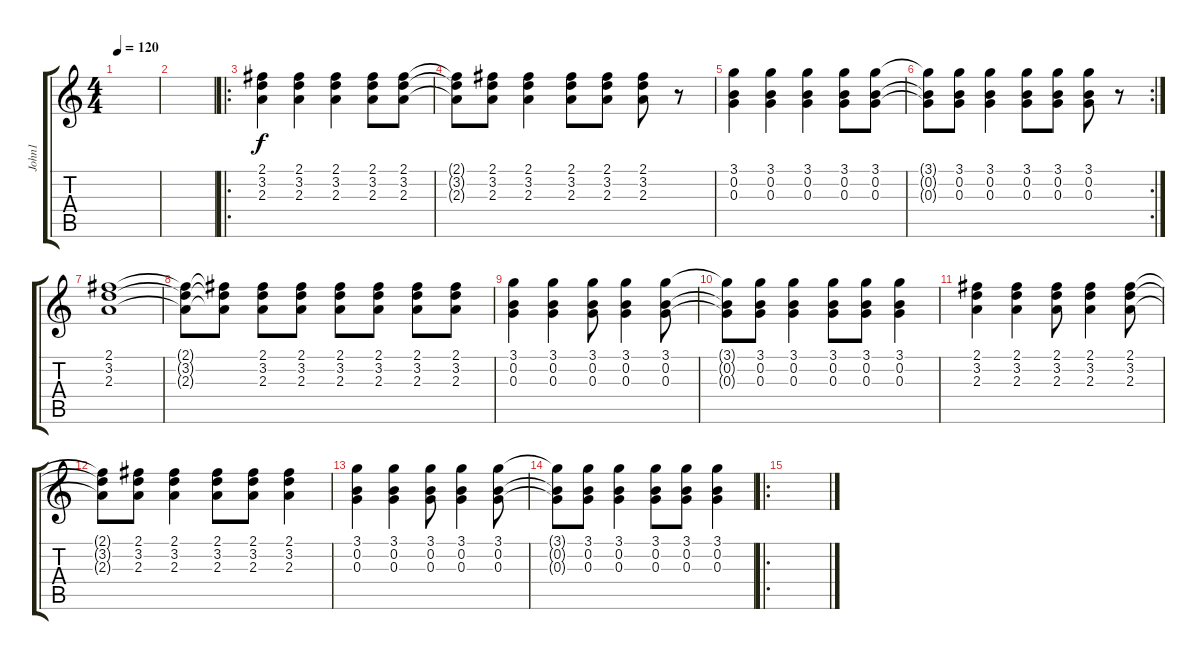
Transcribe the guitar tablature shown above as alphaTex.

\track ("John1" "John1") {instrument electricguitarclean}
\staff {score tabs}
\tuning (E4 B3 G3 D3 A2 E2) {hide}
\ts (4 4)
\tempo 120
\clef g2
\ks c
|
|
\ro
(2.1 3.2 2.3).4 (2.1 3.2 2.3).4 (2.1 3.2 2.3).4 (2.1 3.2 2.3).8 (2.1 3.2 2.3).8 |
(2.1{t} 3.2{t} 2.3{t}).8 (2.1 3.2 2.3).8 (2.1 3.2 2.3).4 (2.1 3.2 2.3).8 (2.1 3.2 2.3).8 (2.1 3.2 2.3).8 r.8 |
(3.1 0.2 0.3).4 (3.1 0.2 0.3).4 (3.1 0.2 0.3).4 (3.1 0.2 0.3).8 (3.1 0.2 0.3).8 |
\rc 2
(3.1{t} 0.2{t} 0.3{t}).8 (3.1 0.2 0.3).8 (3.1 0.2 0.3).4 (3.1 0.2 0.3).8 (3.1 0.2 0.3).8 (3.1 0.2 0.3).8 r.8 |
(2.1 3.2 2.3).1 |
(2.1{t} 3.2{t} 2.3{t}).8 (2.1{t} 3.2{t} 2.3{t}).8 (2.1 3.2 2.3).8 (2.1 3.2 2.3).8 (2.1 3.2 2.3).8 (2.1 3.2 2.3).8 (2.1 3.2 2.3).8 (2.1 3.2 2.3).8 |
(3.1 0.2 0.3).4 (3.1 0.2 0.3).4 (3.1 0.2 0.3).8 (3.1 0.2 0.3).4 (3.1 0.2 0.3).8 |
(3.1{t} 0.2{t} 0.3{t}).8 (3.1 0.2 0.3).8 (3.1 0.2 0.3).4 (3.1 0.2 0.3).8 (3.1 0.2 0.3).8 (3.1 0.2 0.3).4 |
(2.1 3.2 2.3).4 (2.1 3.2 2.3).4 (2.1 3.2 2.3).8 (2.1 3.2 2.3).4 (2.1 3.2 2.3).8 |
(2.1{t} 3.2{t} 2.3{t}).8 (2.1 3.2 2.3).8 (2.1 3.2 2.3).4 (2.1 3.2 2.3).8 (2.1 3.2 2.3).8 (2.1 3.2 2.3).4 |
(3.1 0.2 0.3).4 (3.1 0.2 0.3).4 (3.1 0.2 0.3).8 (3.1 0.2 0.3).4 (3.1 0.2 0.3).8 |
(3.1{t} 0.2{t} 0.3{t}).8 (3.1 0.2 0.3).8 (3.1 0.2 0.3).4 (3.1 0.2 0.3).8 (3.1 0.2 0.3).8 (3.1 0.2 0.3).4 |
\ro
